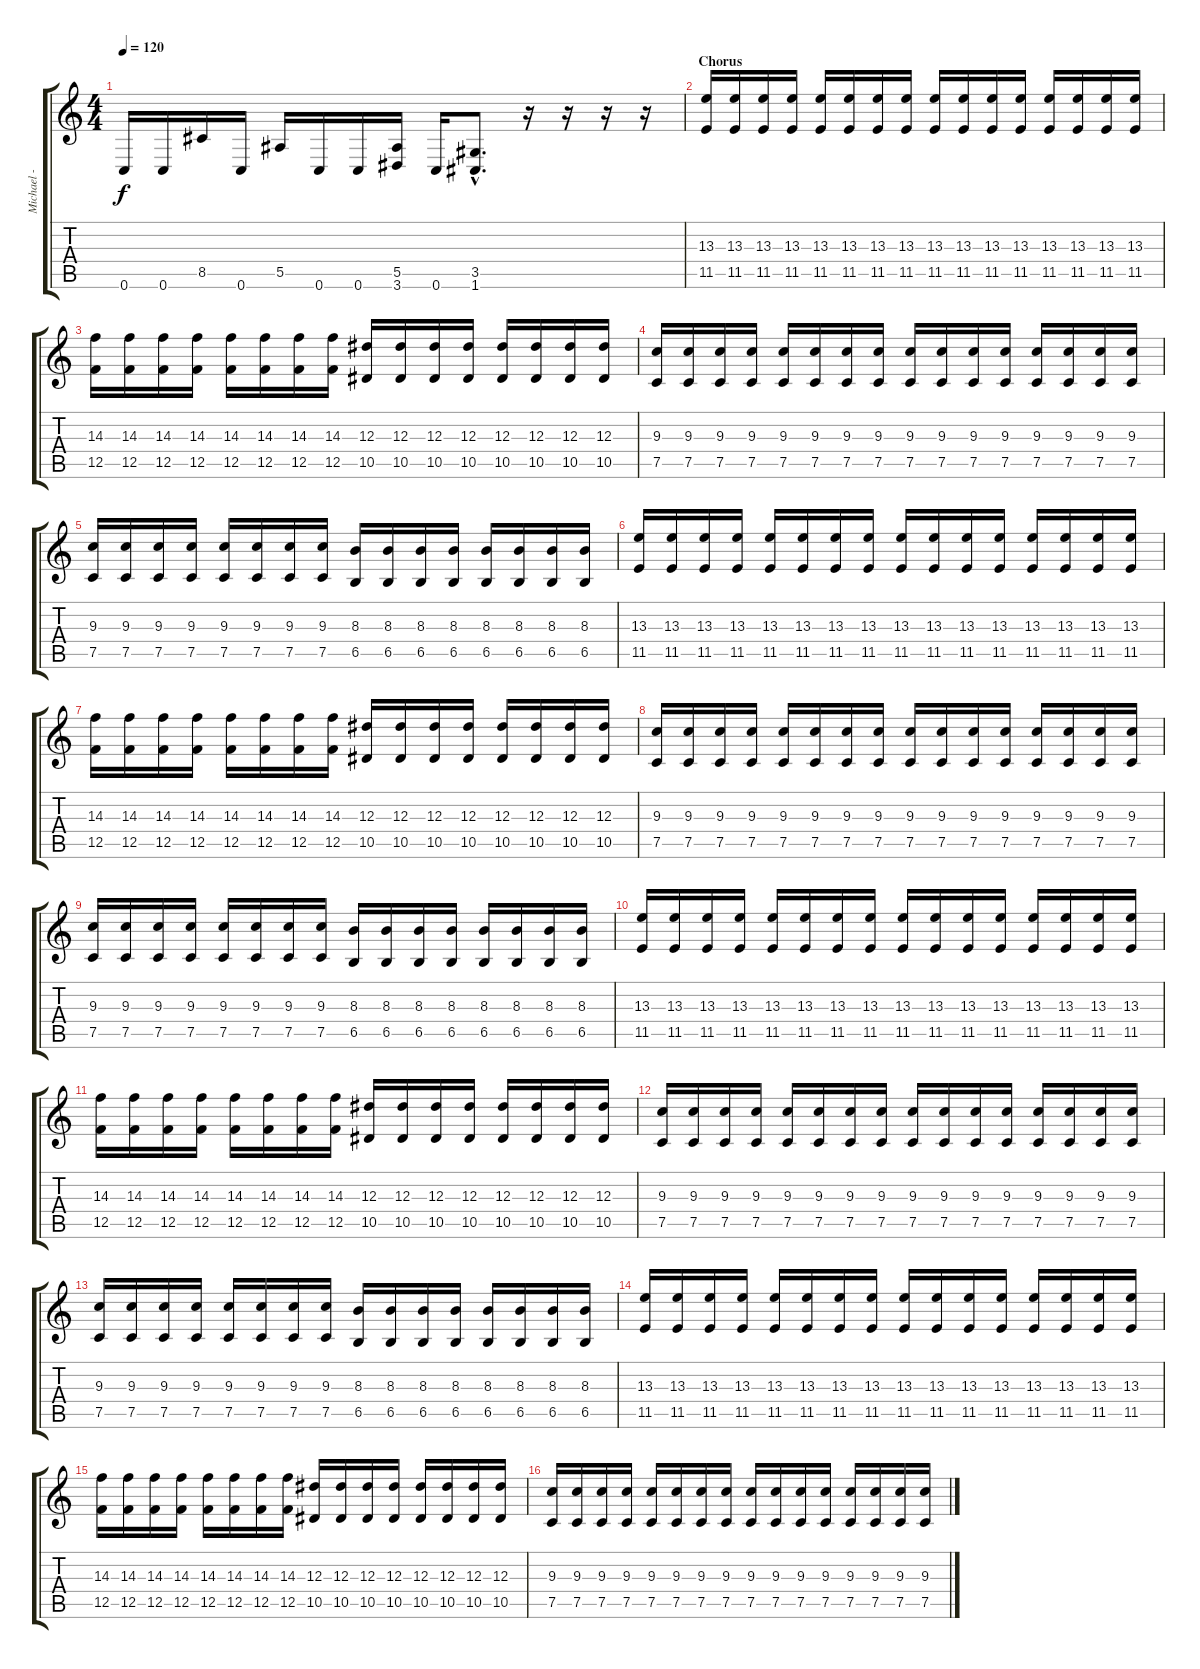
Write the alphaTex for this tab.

\track ("Michael - Guitar" "Michael - ") {instrument distortionguitar}
\staff {score tabs}
\tuning (C4 G3 Eb3 Bb2 F2 C2) {hide}
\ts (4 4)
\tempo 120
\clef g2
\ks c
0.6.16{dy f} 0.6.16 8.5.16 0.6.16 5.5.16 0.6.16 0.6.16 (5.5 3.6).16 0.6.16 (3.5{hac} 1.6{hac}).8{d} r.16 r.16 r.16 r.16 |
\section ("" "Chorus")
(13.3 11.5).16 (13.3 11.5).16 (13.3 11.5).16 (13.3 11.5).16 (13.3 11.5).16 (13.3 11.5).16 (13.3 11.5).16 (13.3 11.5).16 (13.3 11.5).16 (13.3 11.5).16 (13.3 11.5).16 (13.3 11.5).16 (13.3 11.5).16 (13.3 11.5).16 (13.3 11.5).16 (13.3 11.5).16 |
(14.3 12.5).16 (14.3 12.5).16 (14.3 12.5).16 (14.3 12.5).16 (14.3 12.5).16 (14.3 12.5).16 (14.3 12.5).16 (14.3 12.5).16 (12.3 10.5).16 (12.3 10.5).16 (12.3 10.5).16 (12.3 10.5).16 (12.3 10.5).16 (12.3 10.5).16 (12.3 10.5).16 (12.3 10.5).16 |
(9.3 7.5).16 (9.3 7.5).16 (9.3 7.5).16 (9.3 7.5).16 (9.3 7.5).16 (9.3 7.5).16 (9.3 7.5).16 (9.3 7.5).16 (9.3 7.5).16 (9.3 7.5).16 (9.3 7.5).16 (9.3 7.5).16 (9.3 7.5).16 (9.3 7.5).16 (9.3 7.5).16 (9.3 7.5).16 |
(9.3 7.5).16 (9.3 7.5).16 (9.3 7.5).16 (9.3 7.5).16 (9.3 7.5).16 (9.3 7.5).16 (9.3 7.5).16 (9.3 7.5).16 (8.3 6.5).16 (8.3 6.5).16 (8.3 6.5).16 (8.3 6.5).16 (8.3 6.5).16 (8.3 6.5).16 (8.3 6.5).16 (8.3 6.5).16 |
(13.3 11.5).16 (13.3 11.5).16 (13.3 11.5).16 (13.3 11.5).16 (13.3 11.5).16 (13.3 11.5).16 (13.3 11.5).16 (13.3 11.5).16 (13.3 11.5).16 (13.3 11.5).16 (13.3 11.5).16 (13.3 11.5).16 (13.3 11.5).16 (13.3 11.5).16 (13.3 11.5).16 (13.3 11.5).16 |
(14.3 12.5).16 (14.3 12.5).16 (14.3 12.5).16 (14.3 12.5).16 (14.3 12.5).16 (14.3 12.5).16 (14.3 12.5).16 (14.3 12.5).16 (12.3 10.5).16 (12.3 10.5).16 (12.3 10.5).16 (12.3 10.5).16 (12.3 10.5).16 (12.3 10.5).16 (12.3 10.5).16 (12.3 10.5).16 |
(9.3 7.5).16 (9.3 7.5).16 (9.3 7.5).16 (9.3 7.5).16 (9.3 7.5).16 (9.3 7.5).16 (9.3 7.5).16 (9.3 7.5).16 (9.3 7.5).16 (9.3 7.5).16 (9.3 7.5).16 (9.3 7.5).16 (9.3 7.5).16 (9.3 7.5).16 (9.3 7.5).16 (9.3 7.5).16 |
(9.3 7.5).16 (9.3 7.5).16 (9.3 7.5).16 (9.3 7.5).16 (9.3 7.5).16 (9.3 7.5).16 (9.3 7.5).16 (9.3 7.5).16 (8.3 6.5).16 (8.3 6.5).16 (8.3 6.5).16 (8.3 6.5).16 (8.3 6.5).16 (8.3 6.5).16 (8.3 6.5).16 (8.3 6.5).16 |
(13.3 11.5).16 (13.3 11.5).16 (13.3 11.5).16 (13.3 11.5).16 (13.3 11.5).16 (13.3 11.5).16 (13.3 11.5).16 (13.3 11.5).16 (13.3 11.5).16 (13.3 11.5).16 (13.3 11.5).16 (13.3 11.5).16 (13.3 11.5).16 (13.3 11.5).16 (13.3 11.5).16 (13.3 11.5).16 |
(14.3 12.5).16 (14.3 12.5).16 (14.3 12.5).16 (14.3 12.5).16 (14.3 12.5).16 (14.3 12.5).16 (14.3 12.5).16 (14.3 12.5).16 (12.3 10.5).16 (12.3 10.5).16 (12.3 10.5).16 (12.3 10.5).16 (12.3 10.5).16 (12.3 10.5).16 (12.3 10.5).16 (12.3 10.5).16 |
(9.3 7.5).16 (9.3 7.5).16 (9.3 7.5).16 (9.3 7.5).16 (9.3 7.5).16 (9.3 7.5).16 (9.3 7.5).16 (9.3 7.5).16 (9.3 7.5).16 (9.3 7.5).16 (9.3 7.5).16 (9.3 7.5).16 (9.3 7.5).16 (9.3 7.5).16 (9.3 7.5).16 (9.3 7.5).16 |
(9.3 7.5).16 (9.3 7.5).16 (9.3 7.5).16 (9.3 7.5).16 (9.3 7.5).16 (9.3 7.5).16 (9.3 7.5).16 (9.3 7.5).16 (8.3 6.5).16 (8.3 6.5).16 (8.3 6.5).16 (8.3 6.5).16 (8.3 6.5).16 (8.3 6.5).16 (8.3 6.5).16 (8.3 6.5).16 |
(13.3 11.5).16 (13.3 11.5).16 (13.3 11.5).16 (13.3 11.5).16 (13.3 11.5).16 (13.3 11.5).16 (13.3 11.5).16 (13.3 11.5).16 (13.3 11.5).16 (13.3 11.5).16 (13.3 11.5).16 (13.3 11.5).16 (13.3 11.5).16 (13.3 11.5).16 (13.3 11.5).16 (13.3 11.5).16 |
(14.3 12.5).16 (14.3 12.5).16 (14.3 12.5).16 (14.3 12.5).16 (14.3 12.5).16 (14.3 12.5).16 (14.3 12.5).16 (14.3 12.5).16 (12.3 10.5).16 (12.3 10.5).16 (12.3 10.5).16 (12.3 10.5).16 (12.3 10.5).16 (12.3 10.5).16 (12.3 10.5).16 (12.3 10.5).16 |
(9.3 7.5).16 (9.3 7.5).16 (9.3 7.5).16 (9.3 7.5).16 (9.3 7.5).16 (9.3 7.5).16 (9.3 7.5).16 (9.3 7.5).16 (9.3 7.5).16 (9.3 7.5).16 (9.3 7.5).16 (9.3 7.5).16 (9.3 7.5).16 (9.3 7.5).16 (9.3 7.5).16 (9.3 7.5).16
